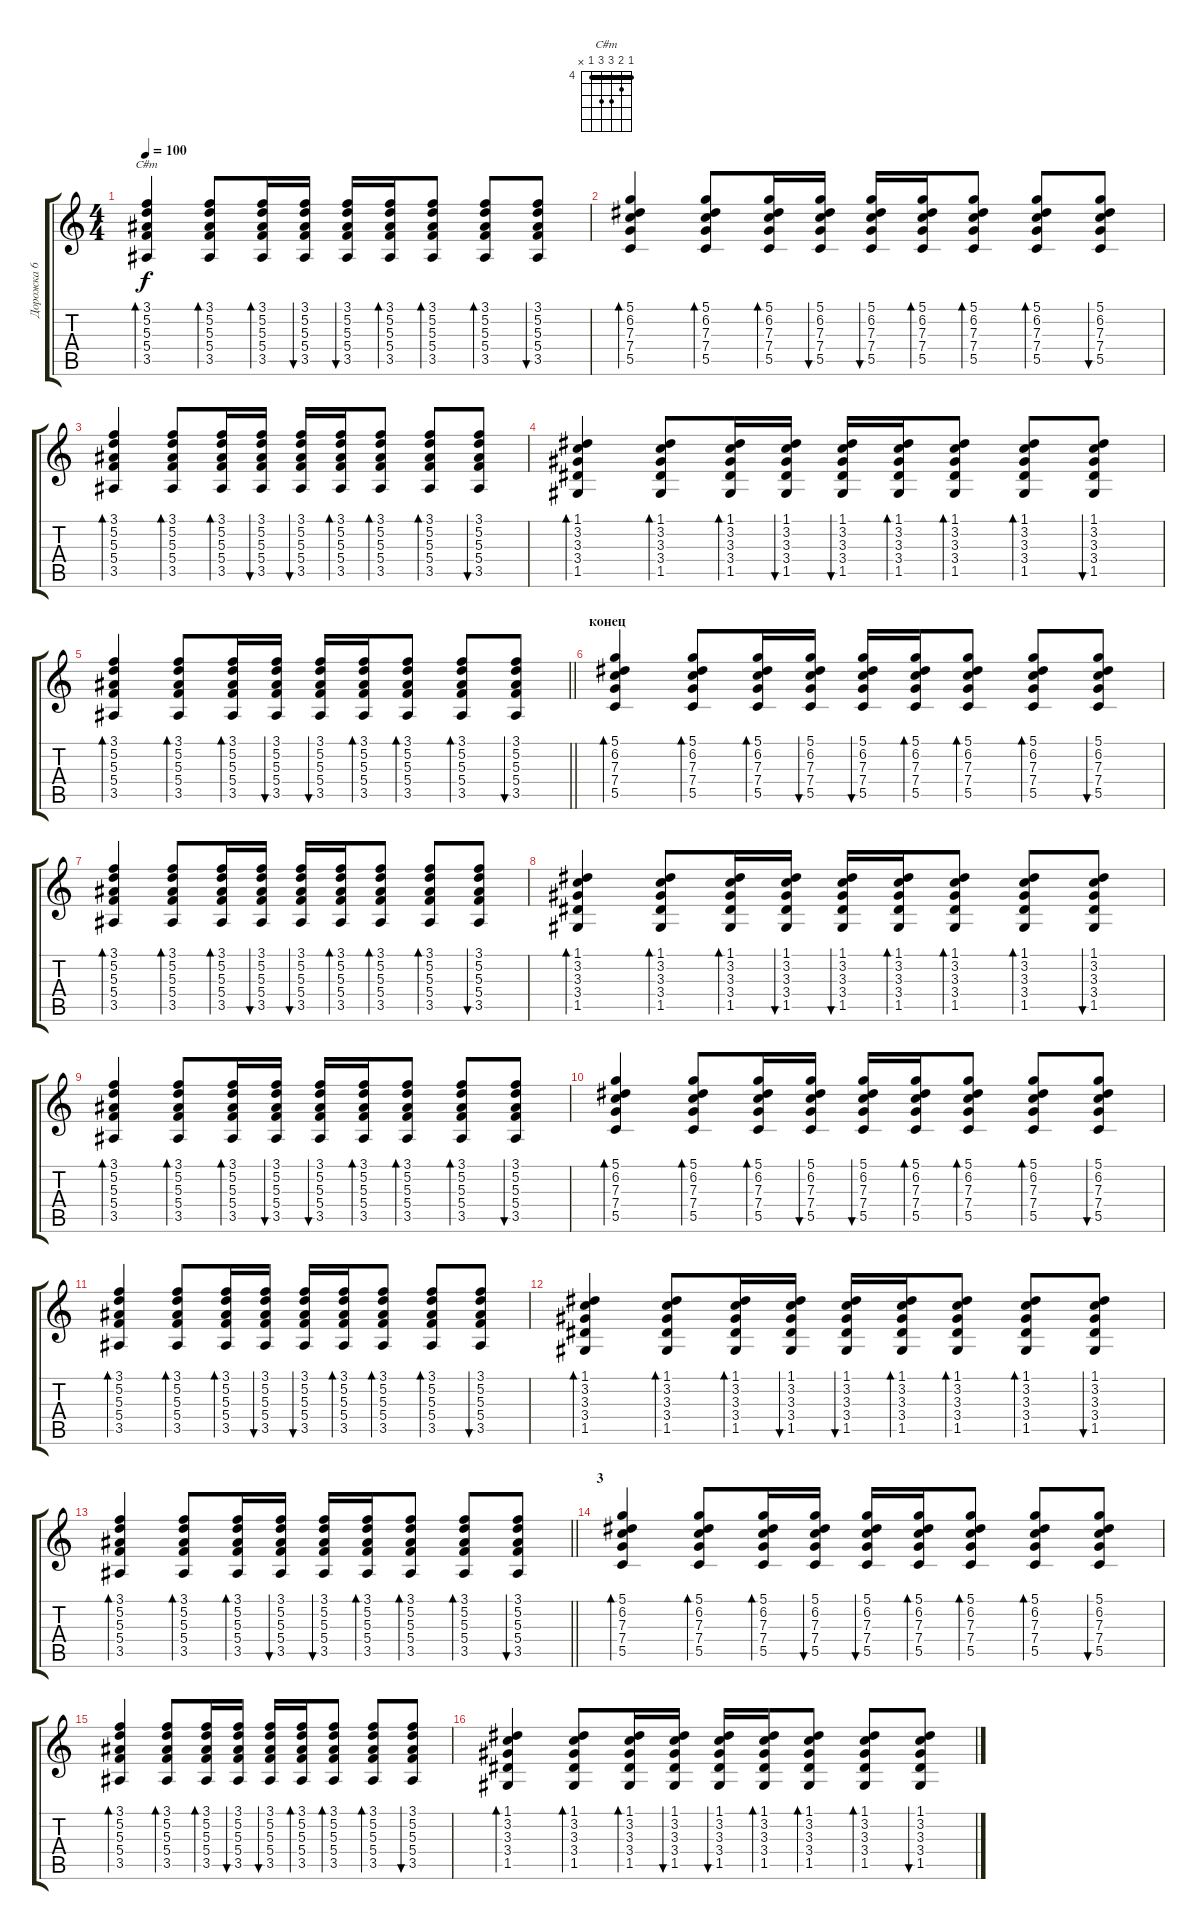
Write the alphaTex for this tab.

\track ("Дорожка 6" "Дорожка 6") {instrument acousticguitarsteel}
\staff {score tabs}
\tuning (D4 A3 F3 C3 G2 C2) {hide}
\chord ("C#m" 4 5 6 6 4 x) {firstfret 4 barre 4}
\ts (4 4)
\tempo 100
\clef g2
\ks c
(3.1 5.2 5.3 5.4 3.5).4{bd 60 ch "C#m" dy f} (3.1 5.2 5.3 5.4 3.5).8{bd 60} (3.1 5.2 5.3 5.4 3.5).16{bd 60} (3.1 5.2 5.3 5.4 3.5).16{bu 60} (3.1 5.2 5.3 5.4 3.5).16{bu 60} (3.1 5.2 5.3 5.4 3.5).16{bd 60} (3.1 5.2 5.3 5.4 3.5).8{bd 60} (3.1 5.2 5.3 5.4 3.5).8{bd 60} (3.1 5.2 5.3 5.4 3.5).8{bu 60} |
(5.1 6.2 7.3 7.4 5.5).4{bd 60} (5.1 6.2 7.3 7.4 5.5).8{bd 60} (5.1 6.2 7.3 7.4 5.5).16{bd 60} (5.1 6.2 7.3 7.4 5.5).16{bu 60} (5.1 6.2 7.3 7.4 5.5).16{bu 60} (5.1 6.2 7.3 7.4 5.5).16{bd 60} (5.1 6.2 7.3 7.4 5.5).8{bd 60} (5.1 6.2 7.3 7.4 5.5).8{bd 60} (5.1 6.2 7.3 7.4 5.5).8{bu 60} |
(3.1 5.2 5.3 5.4 3.5).4{bd 60} (3.1 5.2 5.3 5.4 3.5).8{bd 60} (3.1 5.2 5.3 5.4 3.5).16{bd 60} (3.1 5.2 5.3 5.4 3.5).16{bu 60} (3.1 5.2 5.3 5.4 3.5).16{bu 60} (3.1 5.2 5.3 5.4 3.5).16{bd 60} (3.1 5.2 5.3 5.4 3.5).8{bd 60} (3.1 5.2 5.3 5.4 3.5).8{bd 60} (3.1 5.2 5.3 5.4 3.5).8{bu 60} |
(1.1 3.2 3.3 3.4 1.5).4{bd 60} (1.1 3.2 3.3 3.4 1.5).8{bd 60} (1.1 3.2 3.3 3.4 1.5).16{bd 60} (1.1 3.2 3.3 3.4 1.5).16{bu 60} (1.1 3.2 3.3 3.4 1.5).16{bu 60} (1.1 3.2 3.3 3.4 1.5).16{bd 60} (1.1 3.2 3.3 3.4 1.5).8{bd 60} (1.1 3.2 3.3 3.4 1.5).8{bd 60} (1.1 3.2 3.3 3.4 1.5).8{bu 60} |
\barLineRight lightlight
(3.1 5.2 5.3 5.4 3.5).4{bd 60} (3.1 5.2 5.3 5.4 3.5).8{bd 60} (3.1 5.2 5.3 5.4 3.5).16{bd 60} (3.1 5.2 5.3 5.4 3.5).16{bu 60} (3.1 5.2 5.3 5.4 3.5).16{bu 60} (3.1 5.2 5.3 5.4 3.5).16{bd 60} (3.1 5.2 5.3 5.4 3.5).8{bd 60} (3.1 5.2 5.3 5.4 3.5).8{bd 60} (3.1 5.2 5.3 5.4 3.5).8{bu 60} |
\section ("" "конец")
(5.1 6.2 7.3 7.4 5.5).4{bd 60} (5.1 6.2 7.3 7.4 5.5).8{bd 60} (5.1 6.2 7.3 7.4 5.5).16{bd 60} (5.1 6.2 7.3 7.4 5.5).16{bu 60} (5.1 6.2 7.3 7.4 5.5).16{bu 60} (5.1 6.2 7.3 7.4 5.5).16{bd 60} (5.1 6.2 7.3 7.4 5.5).8{bd 60} (5.1 6.2 7.3 7.4 5.5).8{bd 60} (5.1 6.2 7.3 7.4 5.5).8{bu 60} |
(3.1 5.2 5.3 5.4 3.5).4{bd 60} (3.1 5.2 5.3 5.4 3.5).8{bd 60} (3.1 5.2 5.3 5.4 3.5).16{bd 60} (3.1 5.2 5.3 5.4 3.5).16{bu 60} (3.1 5.2 5.3 5.4 3.5).16{bu 60} (3.1 5.2 5.3 5.4 3.5).16{bd 60} (3.1 5.2 5.3 5.4 3.5).8{bd 60} (3.1 5.2 5.3 5.4 3.5).8{bd 60} (3.1 5.2 5.3 5.4 3.5).8{bu 60} |
(1.1 3.2 3.3 3.4 1.5).4{bd 60} (1.1 3.2 3.3 3.4 1.5).8{bd 60} (1.1 3.2 3.3 3.4 1.5).16{bd 60} (1.1 3.2 3.3 3.4 1.5).16{bu 60} (1.1 3.2 3.3 3.4 1.5).16{bu 60} (1.1 3.2 3.3 3.4 1.5).16{bd 60} (1.1 3.2 3.3 3.4 1.5).8{bd 60} (1.1 3.2 3.3 3.4 1.5).8{bd 60} (1.1 3.2 3.3 3.4 1.5).8{bu 60} |
(3.1 5.2 5.3 5.4 3.5).4{bd 60} (3.1 5.2 5.3 5.4 3.5).8{bd 60} (3.1 5.2 5.3 5.4 3.5).16{bd 60} (3.1 5.2 5.3 5.4 3.5).16{bu 60} (3.1 5.2 5.3 5.4 3.5).16{bu 60} (3.1 5.2 5.3 5.4 3.5).16{bd 60} (3.1 5.2 5.3 5.4 3.5).8{bd 60} (3.1 5.2 5.3 5.4 3.5).8{bd 60} (3.1 5.2 5.3 5.4 3.5).8{bu 60} |
(5.1 6.2 7.3 7.4 5.5).4{bd 60} (5.1 6.2 7.3 7.4 5.5).8{bd 60} (5.1 6.2 7.3 7.4 5.5).16{bd 60} (5.1 6.2 7.3 7.4 5.5).16{bu 60} (5.1 6.2 7.3 7.4 5.5).16{bu 60} (5.1 6.2 7.3 7.4 5.5).16{bd 60} (5.1 6.2 7.3 7.4 5.5).8{bd 60} (5.1 6.2 7.3 7.4 5.5).8{bd 60} (5.1 6.2 7.3 7.4 5.5).8{bu 60} |
(3.1 5.2 5.3 5.4 3.5).4{bd 60} (3.1 5.2 5.3 5.4 3.5).8{bd 60} (3.1 5.2 5.3 5.4 3.5).16{bd 60} (3.1 5.2 5.3 5.4 3.5).16{bu 60} (3.1 5.2 5.3 5.4 3.5).16{bu 60} (3.1 5.2 5.3 5.4 3.5).16{bd 60} (3.1 5.2 5.3 5.4 3.5).8{bd 60} (3.1 5.2 5.3 5.4 3.5).8{bd 60} (3.1 5.2 5.3 5.4 3.5).8{bu 60} |
(1.1 3.2 3.3 3.4 1.5).4{bd 60} (1.1 3.2 3.3 3.4 1.5).8{bd 60} (1.1 3.2 3.3 3.4 1.5).16{bd 60} (1.1 3.2 3.3 3.4 1.5).16{bu 60} (1.1 3.2 3.3 3.4 1.5).16{bu 60} (1.1 3.2 3.3 3.4 1.5).16{bd 60} (1.1 3.2 3.3 3.4 1.5).8{bd 60} (1.1 3.2 3.3 3.4 1.5).8{bd 60} (1.1 3.2 3.3 3.4 1.5).8{bu 60} |
\barLineRight lightlight
(3.1 5.2 5.3 5.4 3.5).4{bd 60} (3.1 5.2 5.3 5.4 3.5).8{bd 60} (3.1 5.2 5.3 5.4 3.5).16{bd 60} (3.1 5.2 5.3 5.4 3.5).16{bu 60} (3.1 5.2 5.3 5.4 3.5).16{bu 60} (3.1 5.2 5.3 5.4 3.5).16{bd 60} (3.1 5.2 5.3 5.4 3.5).8{bd 60} (3.1 5.2 5.3 5.4 3.5).8{bd 60} (3.1 5.2 5.3 5.4 3.5).8{bu 60} |
\section ("" "3")
(5.1 6.2 7.3 7.4 5.5).4{bd 60} (5.1 6.2 7.3 7.4 5.5).8{bd 60} (5.1 6.2 7.3 7.4 5.5).16{bd 60} (5.1 6.2 7.3 7.4 5.5).16{bu 60} (5.1 6.2 7.3 7.4 5.5).16{bu 60} (5.1 6.2 7.3 7.4 5.5).16{bd 60} (5.1 6.2 7.3 7.4 5.5).8{bd 60} (5.1 6.2 7.3 7.4 5.5).8{bd 60} (5.1 6.2 7.3 7.4 5.5).8{bu 60} |
(3.1 5.2 5.3 5.4 3.5).4{bd 60} (3.1 5.2 5.3 5.4 3.5).8{bd 60} (3.1 5.2 5.3 5.4 3.5).16{bd 60} (3.1 5.2 5.3 5.4 3.5).16{bu 60} (3.1 5.2 5.3 5.4 3.5).16{bu 60} (3.1 5.2 5.3 5.4 3.5).16{bd 60} (3.1 5.2 5.3 5.4 3.5).8{bd 60} (3.1 5.2 5.3 5.4 3.5).8{bd 60} (3.1 5.2 5.3 5.4 3.5).8{bu 60} |
(1.1 3.2 3.3 3.4 1.5).4{bd 60} (1.1 3.2 3.3 3.4 1.5).8{bd 60} (1.1 3.2 3.3 3.4 1.5).16{bd 60} (1.1 3.2 3.3 3.4 1.5).16{bu 60} (1.1 3.2 3.3 3.4 1.5).16{bu 60} (1.1 3.2 3.3 3.4 1.5).16{bd 60} (1.1 3.2 3.3 3.4 1.5).8{bd 60} (1.1 3.2 3.3 3.4 1.5).8{bd 60} (1.1 3.2 3.3 3.4 1.5).8{bu 60}
